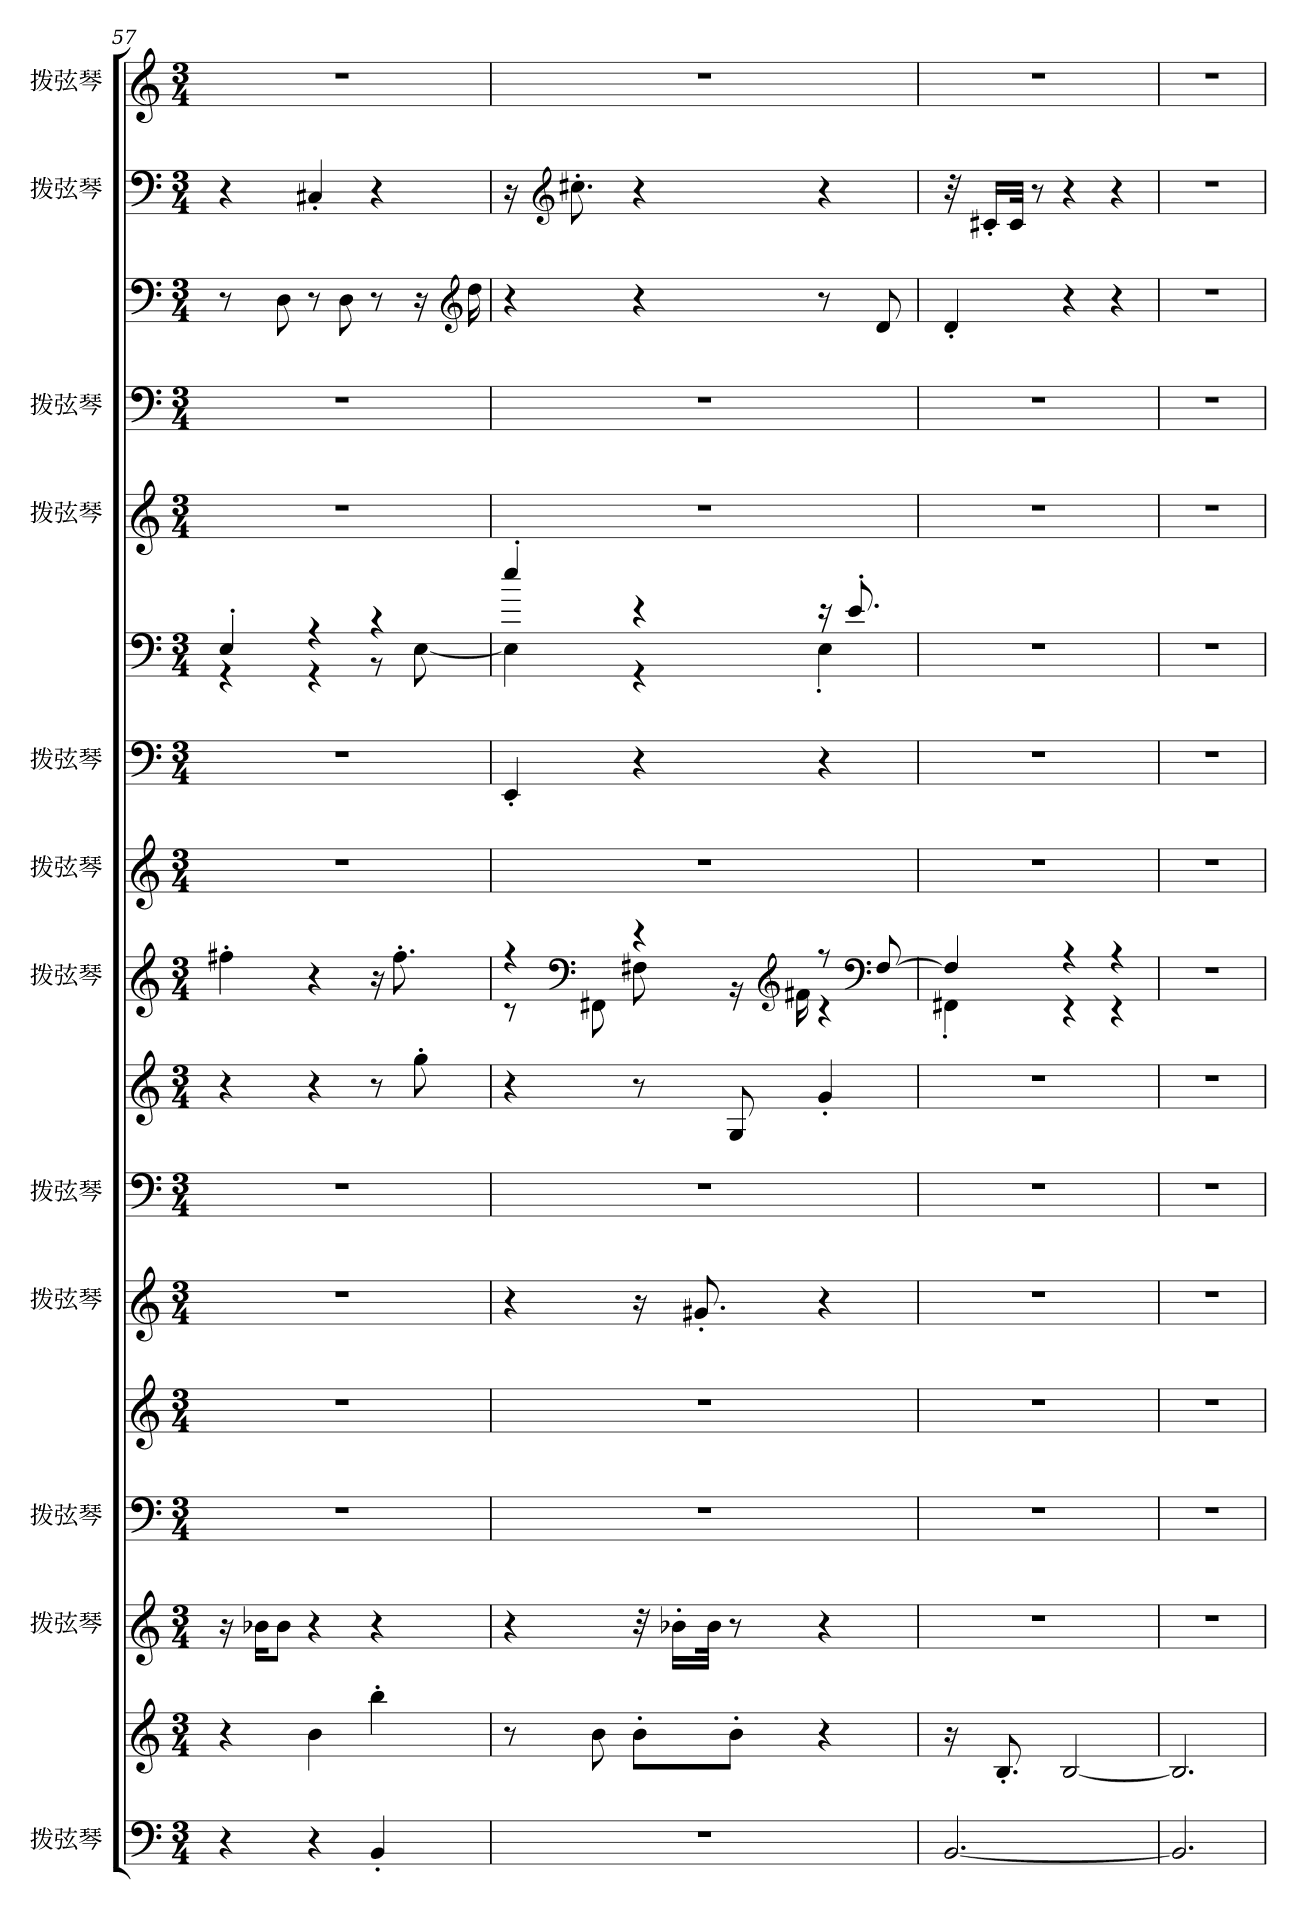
**kern	**kern	**kern	**kern	**kern	**kern	**kern	**kern	**kern	**kern	**kern	**kern	**kern	**kern	**kern	**kern	**kern
*part12	*part12	*part11	*part10	*part10	*part9	*part8	*part8	*part7	*part6	*part5	*part5	*part4	*part3	*part3	*part2	*part1
*staff17	*staff16	*staff15	*staff14	*staff13	*staff12	*staff11	*staff10	*staff9	*staff8	*staff7	*staff6	*staff5	*staff4	*staff3	*staff2	*staff1
*I"拨弦琴	*	*I"拨弦琴	*I"拨弦琴	*	*I"拨弦琴	*I"拨弦琴	*	*I"拨弦琴	*I"拨弦琴	*I"拨弦琴	*	*I"拨弦琴	*I"拨弦琴	*	*I"拨弦琴	*I"拨弦琴
*clefF4	*clefG2	*clefG2	*clefF4	*clefG2	*clefG2	*clefF4	*clefG2	*clefG2	*clefG2	*clefF4	*clefF4	*clefG2	*clefF4	*clefF4	*clefF4	*clefG2
*k[]	*k[]	*k[]	*k[]	*k[]	*k[]	*k[]	*k[]	*k[]	*k[]	*k[]	*k[]	*k[]	*k[]	*k[]	*k[]	*k[]
*M3/4	*M3/4	*M3/4	*M3/4	*M3/4	*M3/4	*M3/4	*M3/4	*M3/4	*M3/4	*M3/4	*M3/4	*M3/4	*M3/4	*M3/4	*M3/4	*M3/4
=57	=57	=57	=57	=57	=57	=57	=57	=57	=57	=57	=57	=57	=57	=57	=57	=57
*	*	*	*	*	*	*	*	*	*	*	*^	*	*	*	*	*
4r	4r	16r	2.r	2.r	2.r	2.r	4r	4ff#X'\	2.r	2.r	4E'/	4r	2.r	2.r	8r	4r	2.r
.	.	16b-X\KL	.	.	.	.	.	.	.	.	.	.	.	.	.	.	.
.	.	8b-\J	.	.	.	.	.	.	.	.	.	.	.	.	8D\	.	.
4r	4b\	4r	.	.	.	.	4r	4r	.	.	4r	4r	.	.	8r	4C#X'/	.
.	.	.	.	.	.	.	.	.	.	.	.	.	.	.	8D\	.	.
4BB'/	4bb'\	4r	.	.	.	.	8r	16r	.	.	4r	8r	.	.	8r	4r	.
.	.	.	.	.	.	.	.	8.ff#'\	.	.	.	.	.	.	.	.	.
.	.	.	.	.	.	.	8gg'\	.	.	.	.	[8E\	.	.	16r	.	.
*	*	*	*	*	*	*	*	*	*	*	*	*	*	*	*clefG2	*	*
.	.	.	.	.	.	.	.	.	.	.	.	.	.	.	16dd\	.	.
!!LO:PB:g=z
=58	=58	=58	=58	=58	=58	=58	=58	=58	=58	=58	=58	=58	=58	=58	=58	=58	=58
*	*	*	*	*	*	*	*	*^	*	*	*	*	*	*	*	*	*
2.r	8r	4r	2.r	2.r	4r	2.r	4r	4r	8r	2.r	4EE'/	4ee'/	4E\]	2.r	2.r	4r	16r	2.r
*	*	*	*	*	*	*	*	*	*	*	*	*	*	*	*	*	*clefG2	*
.	.	.	.	.	.	.	.	.	.	.	.	.	.	.	.	.	8.cc#X'\	.
*	*	*	*	*	*	*	*	*clefF4	*	*	*	*	*	*	*	*	*	*
.	8b\	.	.	.	.	.	.	.	8FF#X\	.	.	.	.	.	.	.	.	.
.	8b'\L	32r	.	.	16r	.	8r	4r	8F#X\	.	4r	4r	4r	.	.	4r	4r	.
.	.	16b-X'\LL	.	.	.	.	.	.	.	.	.	.	.	.	.	.	.	.
.	.	.	.	.	8.g#X'/	.	.	.	.	.	.	.	.	.	.	.	.	.
.	.	32b-\JJk	.	.	.	.	.	.	.	.	.	.	.	.	.	.	.	.
.	8b'\J	8r	.	.	.	.	8G/	.	16r	.	.	.	.	.	.	.	.	.
*	*	*	*	*	*	*	*	*clefG2	*	*	*	*	*	*	*	*	*	*
.	.	.	.	.	.	.	.	.	16f#X\	.	.	.	.	.	.	.	.	.
.	4r	4r	.	.	4r	.	4g'/	8r	4r	.	4r	16r	4E'\	.	.	8r	4r	.
.	.	.	.	.	.	.	.	.	.	.	.	8.e'/	.	.	.	.	.	.
*	*	*	*	*	*	*	*	*clefF4	*	*	*	*	*	*	*	*	*	*
.	.	.	.	.	.	.	.	[8F#/	.	.	.	.	.	.	.	8d/	.	.
*	*	*	*	*	*	*	*	*	*	*	*	*v	*v	*	*	*	*	*
=59	=59	=59	=59	=59	=59	=59	=59	=59	=59	=59	=59	=59	=59	=59	=59	=59	=59
[2.BB/	16r	2.r	2.r	2.r	2.r	2.r	2.r	4F#/]	4FF#X'\	2.r	2.r	2.r	2.r	2.r	4d'/	32r	2.r
.	.	.	.	.	.	.	.	.	.	.	.	.	.	.	.	16c#X'/LL	.
.	8.B'/	.	.	.	.	.	.	.	.	.	.	.	.	.	.	.	.
.	.	.	.	.	.	.	.	.	.	.	.	.	.	.	.	32c#/JJk	.
.	.	.	.	.	.	.	.	.	.	.	.	.	.	.	.	8r	.
.	[2B/	.	.	.	.	.	.	4r	4r	.	.	.	.	.	4r	4r	.
.	.	.	.	.	.	.	.	4r	4r	.	.	.	.	.	4r	4r	.
*	*	*	*	*	*	*	*	*v	*v	*	*	*	*	*	*	*	*
=60	=60	=60	=60	=60	=60	=60	=60	=60	=60	=60	=60	=60	=60	=60	=60	=60
2.BB/]	2.B/]	2.r	2.r	2.r	2.r	2.r	2.r	2.r	2.r	2.r	2.r	2.r	2.r	2.r	2.r	2.r
=	=	=	=	=	=	=	=	=	=	=	=	=	=	=	=	=
*-	*-	*-	*-	*-	*-	*-	*-	*-	*-	*-	*-	*-	*-	*-	*-	*-
